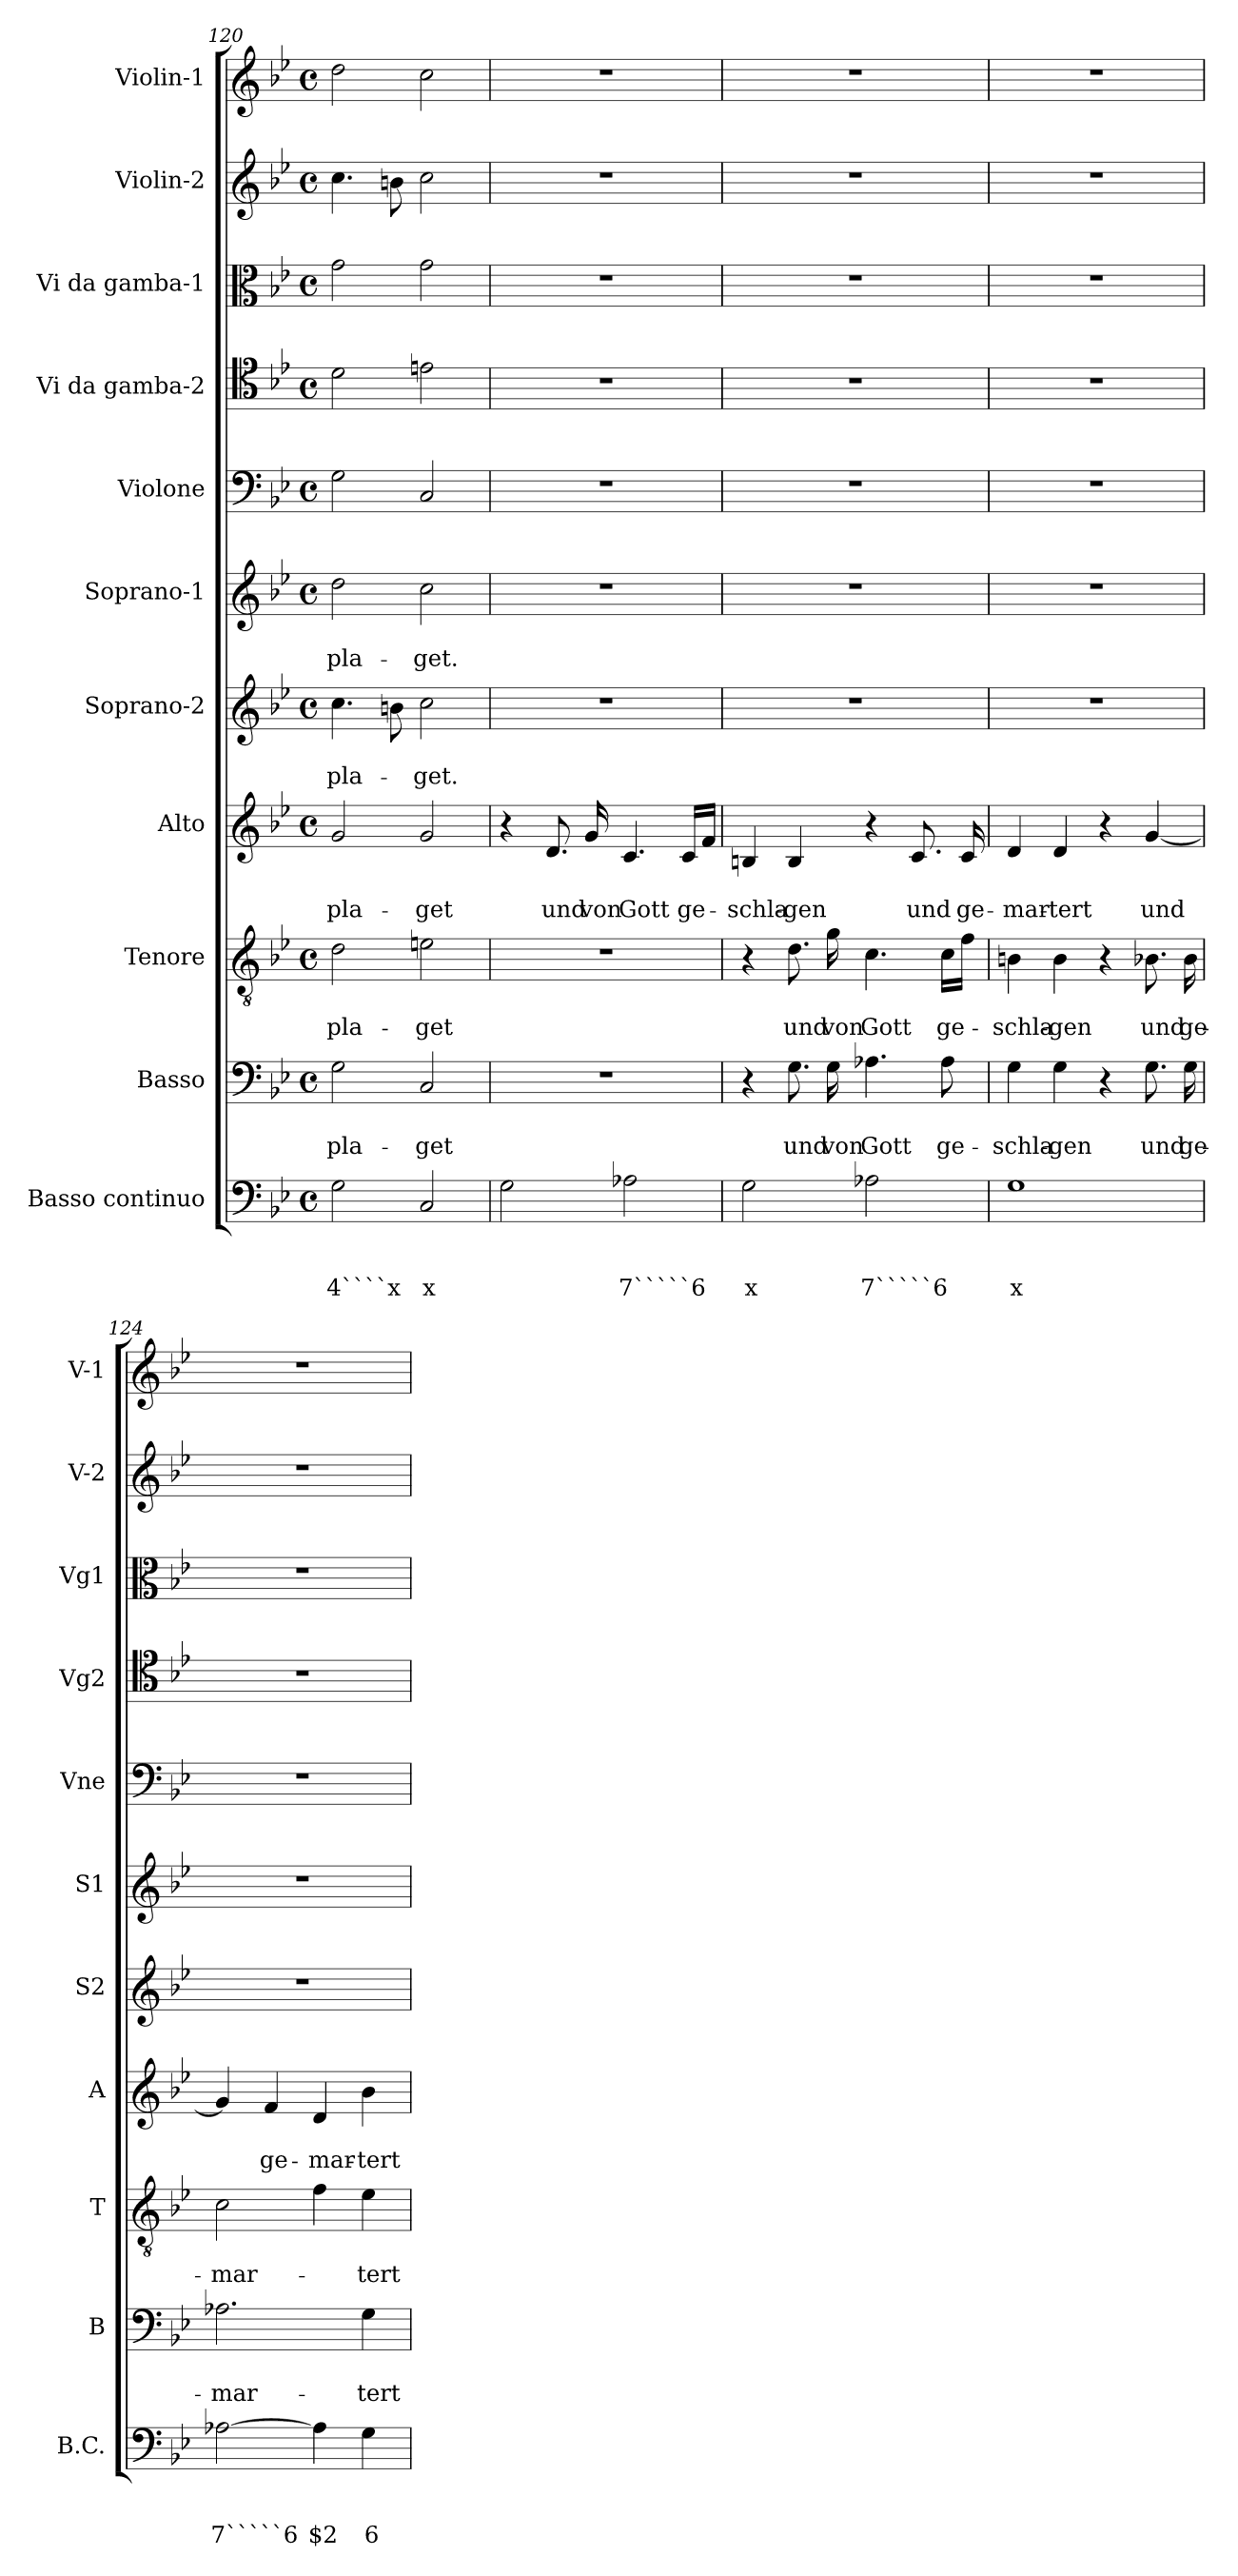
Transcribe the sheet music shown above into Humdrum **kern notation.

**kern	**text	**text	**text	**kern	**text	**text	**kern	**text	**text	**kern	**text	**text	**kern	**text	**text	**kern	**text	**text	**kern	**kern	**kern	**kern	**kern
*part11	*part11	*part11	*part11	*part10	*part10	*part10	*part9	*part9	*part9	*part8	*part8	*part8	*part7	*part7	*part7	*part6	*part6	*part6	*part5	*part4	*part3	*part2	*part1
*staff11	*staff11	*staff11	*staff11	*staff10	*staff10	*staff10	*staff9	*staff9	*staff9	*staff8	*staff8	*staff8	*staff7	*staff7	*staff7	*staff6	*staff6	*staff6	*staff5	*staff4	*staff3	*staff2	*staff1
*I"Basso continuo	*	*	*	*I"Basso	*	*	*I"Tenore	*	*	*I"Alto	*	*	*I"Soprano-2	*	*	*I"Soprano-1	*	*	*I"Violone	*I"Vi da gamba-2	*I"Vi da gamba-1	*I"Violin-2	*I"Violin-1
*I'B.C.	*	*	*	*I'B	*	*	*I'T	*	*	*I'A	*	*	*I'S2	*	*	*I'S1	*	*	*I'Vne	*I'Vg2	*I'Vg1	*I'V-2	*I'V-1
*clefF4	*	*	*	*clefF4	*	*	*clefGv2	*	*	*clefG2	*	*	*clefG2	*	*	*clefG2	*	*	*clefF4	*clefC4	*clefC3	*clefG2	*clefG2
*k[b-e-]	*	*	*	*k[b-e-]	*	*	*k[b-e-]	*	*	*k[b-e-]	*	*	*k[b-e-]	*	*	*k[b-e-]	*	*	*k[b-e-]	*k[b-e-]	*k[b-e-]	*k[b-e-]	*k[b-e-]
*B-:	*	*	*	*B-:	*	*	*B-:	*	*	*B-:	*	*	*B-:	*	*	*B-:	*	*	*B-:	*B-:	*B-:	*B-:	*B-:
*M4/4	*	*	*	*M4/4	*	*	*M4/4	*	*	*M4/4	*	*	*M4/4	*	*	*M4/4	*	*	*M4/4	*M4/4	*M4/4	*M4/4	*M4/4
*met(c)	*	*	*	*met(c)	*	*	*met(c)	*	*	*met(c)	*	*	*met(c)	*	*	*met(c)	*	*	*met(c)	*met(c)	*met(c)	*met(c)	*met(c)
=120	=120	=120	=120	=120	=120	=120	=120	=120	=120	=120	=120	=120	=120	=120	=120	=120	=120	=120	=120	=120	=120	=120	=120
!	!	!	!LO:LY:b	!	!	!LO:LY:b	!	!	!LO:LY:b	!	!	!LO:LY:b	!	!	!LO:LY:b	!	!	!LO:LY:b	!	!	!	!	!
2G\	.	.	4````x	2G\	.	-pla-	2d\	.	-pla-	2g/	.	-pla-	4.cc\	.	-pla-	2dd\	.	-pla-	2G\	2d\	2g\	4.cc\	2dd\
.	.	.	.	.	.	.	.	.	.	.	.	.	8bn\	.	.	.	.	.	.	.	.	8bn\	.
!	!	!	!LO:LY:b	!	!	!LO:LY:b	!	!	!LO:LY:b	!	!	!LO:LY:b	!	!	!LO:LY:b	!	!	!LO:LY:b	!	!	!	!	!
2C/	.	.	x	2C/	.	-get	2en\	.	-get	2g/	.	-get	2cc\	.	-get.	2cc\	.	-get.	2C/	2en\	2g\	2cc\	2cc\
=121	=121	=121	=121	=121	=121	=121	=121	=121	=121	=121	=121	=121	=121	=121	=121	=121	=121	=121	=121	=121	=121	=121	=121
2G\	.	.	.	1r	.	.	1r	.	.	4r	.	.	1r	.	.	1r	.	.	1r	1r	1r	1r	1r
!	!	!	!	!	!	!	!	!	!	!	!	!LO:LY:b	!	!	!	!	!	!	!	!	!	!	!
.	.	.	.	.	.	.	.	.	.	8.d/	.	und	.	.	.	.	.	.	.	.	.	.	.
!	!	!	!	!	!	!	!	!	!	!	!	!LO:LY:b	!	!	!	!	!	!	!	!	!	!	!
.	.	.	.	.	.	.	.	.	.	16g/	.	von	.	.	.	.	.	.	.	.	.	.	.
!	!	!	!LO:LY:b	!	!	!	!	!	!	!	!	!LO:LY:b	!	!	!	!	!	!	!	!	!	!	!
2A-X\	.	.	7`````6	.	.	.	.	.	.	4.c/	.	Gott	.	.	.	.	.	.	.	.	.	.	.
!	!	!	!	!	!	!	!	!	!	!	!	!LO:LY:b	!	!	!	!	!	!	!	!	!	!	!
.	.	.	.	.	.	.	.	.	.	16c/LL	.	ge-	.	.	.	.	.	.	.	.	.	.	.
.	.	.	.	.	.	.	.	.	.	16f/JJ	.	.	.	.	.	.	.	.	.	.	.	.	.
=122	=122	=122	=122	=122	=122	=122	=122	=122	=122	=122	=122	=122	=122	=122	=122	=122	=122	=122	=122	=122	=122	=122	=122
!	!	!	!LO:LY:b	!	!	!	!	!	!	!	!	!LO:LY:b	!	!	!	!	!	!	!	!	!	!	!
2G\	.	.	x	4r	.	.	4r	.	.	4Bn/	.	-schla-	1r	.	.	1r	.	.	1r	1r	1r	1r	1r
!	!	!	!	!	!	!LO:LY:b	!	!	!LO:LY:b	!	!	!LO:LY:b	!	!	!	!	!	!	!	!	!	!	!
.	.	.	.	8.G\	.	und	8.d\	.	und	4B/	.	-gen	.	.	.	.	.	.	.	.	.	.	.
!	!	!	!	!	!	!LO:LY:b	!	!	!LO:LY:b	!	!	!	!	!	!	!	!	!	!	!	!	!	!
.	.	.	.	16G\	.	von	16g\	.	von	.	.	.	.	.	.	.	.	.	.	.	.	.	.
!	!	!	!LO:LY:b	!	!	!LO:LY:b	!	!	!LO:LY:b	!	!	!	!	!	!	!	!	!	!	!	!	!	!
2A-X\	.	.	7`````6	4.A-X\	.	Gott	4.c\	.	Gott	4r	.	.	.	.	.	.	.	.	.	.	.	.	.
!	!	!	!	!	!	!	!	!	!	!	!	!LO:LY:b	!	!	!	!	!	!	!	!	!	!	!
.	.	.	.	.	.	.	.	.	.	8.c/	.	und	.	.	.	.	.	.	.	.	.	.	.
!	!	!	!	!	!	!LO:LY:b	!	!	!LO:LY:b	!	!	!	!	!	!	!	!	!	!	!	!	!	!
.	.	.	.	8A-\	.	ge-	16c\LL	.	ge-	.	.	.	.	.	.	.	.	.	.	.	.	.	.
!	!	!	!	!	!	!	!	!	!	!	!	!LO:LY:b	!	!	!	!	!	!	!	!	!	!	!
.	.	.	.	.	.	.	16f\JJ	.	.	16c/	.	ge-	.	.	.	.	.	.	.	.	.	.	.
!!LO:PB:g=z
=123	=123	=123	=123	=123	=123	=123	=123	=123	=123	=123	=123	=123	=123	=123	=123	=123	=123	=123	=123	=123	=123	=123	=123
!	!	!	!LO:LY:b	!	!	!LO:LY:b	!	!	!LO:LY:b	!	!	!LO:LY:b	!	!	!	!	!	!	!	!	!	!	!
1G	.	.	x	4G\	.	-schla-	4Bn\	.	-schla-	4d/	.	-mar-	1r	.	.	1r	.	.	1r	1r	1r	1r	1r
!	!	!	!	!	!	!LO:LY:b	!	!	!LO:LY:b	!	!	!LO:LY:b	!	!	!	!	!	!	!	!	!	!	!
.	.	.	.	4G\	.	-gen	4B\	.	-gen	4d/	.	-tert	.	.	.	.	.	.	.	.	.	.	.
.	.	.	.	4r	.	.	4r	.	.	4r	.	.	.	.	.	.	.	.	.	.	.	.	.
!	!	!	!	!	!	!LO:LY:b	!	!	!LO:LY:b	!	!	!LO:LY:b	!	!	!	!	!	!	!	!	!	!	!
.	.	.	.	8.G\	.	und	8.B-X\	.	und	[4g/	.	und	.	.	.	.	.	.	.	.	.	.	.
!	!	!	!	!	!	!LO:LY:b	!	!	!LO:LY:b	!	!	!	!	!	!	!	!	!	!	!	!	!	!
.	.	.	.	16G\	.	ge-	16B-\	.	ge-	.	.	.	.	.	.	.	.	.	.	.	.	.	.
=124	=124	=124	=124	=124	=124	=124	=124	=124	=124	=124	=124	=124	=124	=124	=124	=124	=124	=124	=124	=124	=124	=124	=124
!	!	!	!LO:LY:b	!	!	!LO:LY:b	!	!	!LO:LY:b	!	!	!	!	!	!	!	!	!	!	!	!	!	!
[2A-X\	.	.	7`````6	2.A-X\	.	-mar-	2c\	.	-mar-	4g/]	.	.	1r	.	.	1r	.	.	1r	1r	1r	1r	1r
!	!	!	!	!	!	!	!	!	!	!	!	!LO:LY:b	!	!	!	!	!	!	!	!	!	!	!
.	.	.	.	.	.	.	.	.	.	4f/	.	ge-	.	.	.	.	.	.	.	.	.	.	.
!	!	!	!LO:LY:b	!	!	!	!	!	!	!	!	!LO:LY:b	!	!	!	!	!	!	!	!	!	!	!
4A-\]	.	.	$2	.	.	.	4f\	.	.	4d/	.	-mar-	.	.	.	.	.	.	.	.	.	.	.
!	!	!	!LO:LY:b	!	!	!LO:LY:b	!	!	!LO:LY:b	!	!	!LO:LY:b	!	!	!	!	!	!	!	!	!	!	!
4G\	.	.	6	4G\	.	-tert	4e-\	.	-tert	4b-\	.	-tert	.	.	.	.	.	.	.	.	.	.	.
=	=	=	=	=	=	=	=	=	=	=	=	=	=	=	=	=	=	=	=	=	=	=	=
*-	*-	*-	*-	*-	*-	*-	*-	*-	*-	*-	*-	*-	*-	*-	*-	*-	*-	*-	*-	*-	*-	*-	*-
